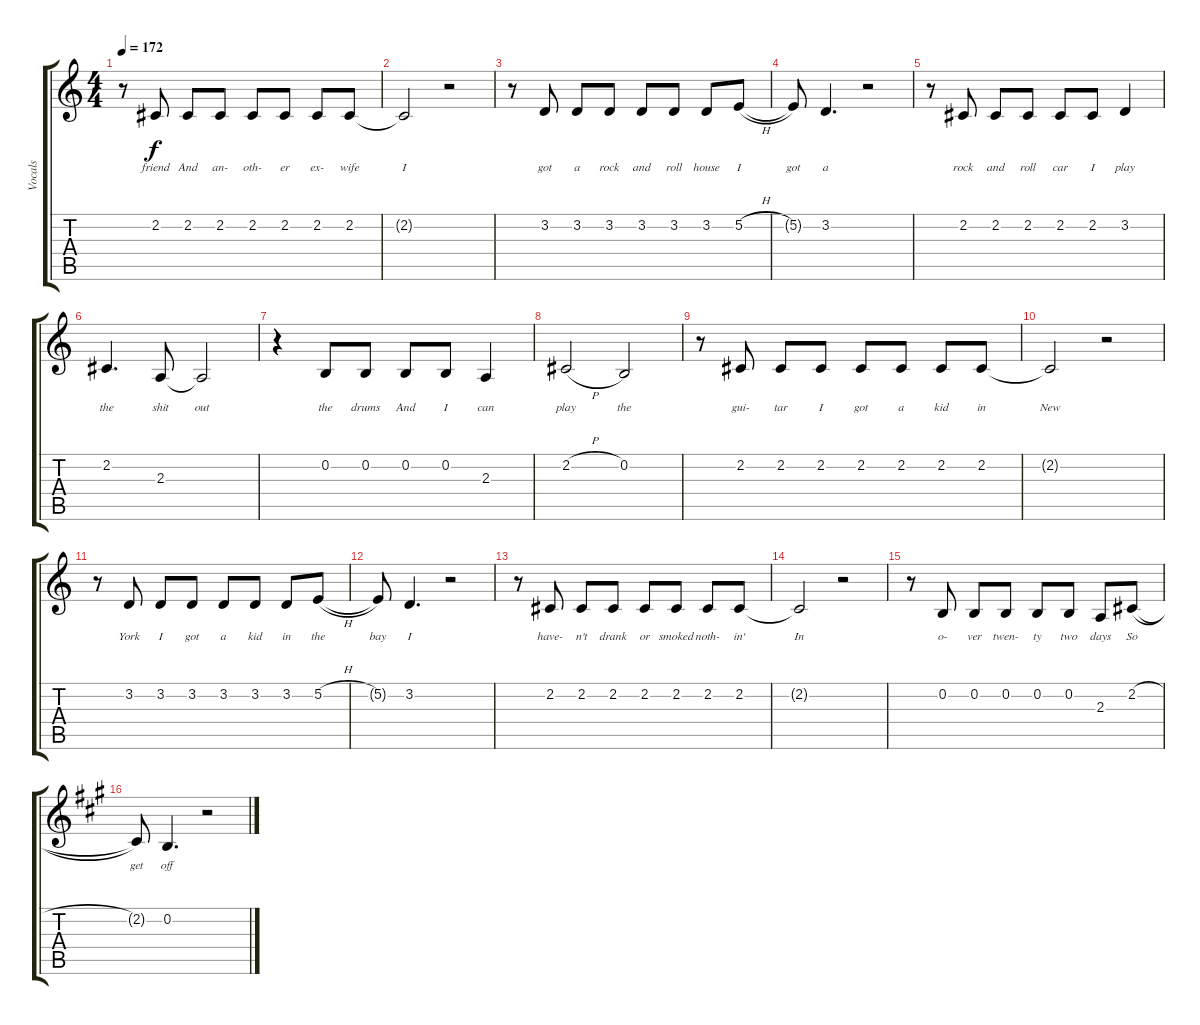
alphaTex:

\track ("Vocals" "Vocals") {instrument clarinet}
\staff {score tabs}
\tuning (E4 B3 G3 D3 A2 E2) {hide}
\ts (4 4)
\tempo 172
\clef g2
\ks c
r.8{dy mp} 2.2.8{lyrics (0 "friend") lyrics (1 "") lyrics (2 "") lyrics (3 "") lyrics (4 "") dy f} 2.2.8{lyrics (0 "And") lyrics (1 "") lyrics (2 "") lyrics (3 "") lyrics (4 "")} 2.2.8{lyrics (0 "an-") lyrics (1 "") lyrics (2 "") lyrics (3 "") lyrics (4 "")} 2.2.8{lyrics (0 "oth-") lyrics (1 "") lyrics (2 "") lyrics (3 "") lyrics (4 "")} 2.2.8{lyrics (0 "er") lyrics (1 "") lyrics (2 "") lyrics (3 "") lyrics (4 "")} 2.2.8{lyrics (0 "ex-") lyrics (1 "") lyrics (2 "") lyrics (3 "") lyrics (4 "")} 2.2.8{lyrics (0 "wife") lyrics (1 "") lyrics (2 "") lyrics (3 "") lyrics (4 "")} |
2.2{t}.2{lyrics (0 "I") lyrics (1 "") lyrics (2 "") lyrics (3 "") lyrics (4 "")} r.2 |
r.8 3.2.8{lyrics (0 "got") lyrics (1 "") lyrics (2 "") lyrics (3 "") lyrics (4 "")} 3.2.8{lyrics (0 "a") lyrics (1 "") lyrics (2 "") lyrics (3 "") lyrics (4 "")} 3.2.8{lyrics (0 "rock") lyrics (1 "") lyrics (2 "") lyrics (3 "") lyrics (4 "")} 3.2.8{lyrics (0 "and") lyrics (1 "") lyrics (2 "") lyrics (3 "") lyrics (4 "")} 3.2.8{lyrics (0 "roll") lyrics (1 "") lyrics (2 "") lyrics (3 "") lyrics (4 "")} 3.2.8{lyrics (0 "house") lyrics (1 "") lyrics (2 "") lyrics (3 "") lyrics (4 "")} 5.2{h}.8{lyrics (0 "I") lyrics (1 "") lyrics (2 "") lyrics (3 "") lyrics (4 "")} |
5.2{t}.8{lyrics (0 "got") lyrics (1 "") lyrics (2 "") lyrics (3 "") lyrics (4 "")} 3.2.4{d lyrics (0 "a") lyrics (1 "") lyrics (2 "") lyrics (3 "") lyrics (4 "")} r.2 |
r.8 2.2.8{lyrics (0 "rock") lyrics (1 "") lyrics (2 "") lyrics (3 "") lyrics (4 "")} 2.2.8{lyrics (0 "and") lyrics (1 "") lyrics (2 "") lyrics (3 "") lyrics (4 "")} 2.2.8{lyrics (0 "roll") lyrics (1 "") lyrics (2 "") lyrics (3 "") lyrics (4 "")} 2.2.8{lyrics (0 "car") lyrics (1 "") lyrics (2 "") lyrics (3 "") lyrics (4 "")} 2.2.8{lyrics (0 "I") lyrics (1 "") lyrics (2 "") lyrics (3 "") lyrics (4 "")} 3.2.4{lyrics (0 "play") lyrics (1 "") lyrics (2 "") lyrics (3 "") lyrics (4 "")} |
2.2.4{d lyrics (0 "the") lyrics (1 "") lyrics (2 "") lyrics (3 "") lyrics (4 "")} 2.3.8{lyrics (0 "shit") lyrics (1 "") lyrics (2 "") lyrics (3 "") lyrics (4 "")} 2.3{t}.2{lyrics (0 "out") lyrics (1 "") lyrics (2 "") lyrics (3 "") lyrics (4 "")} |
r.4 0.2.8{lyrics (0 "the") lyrics (1 "") lyrics (2 "") lyrics (3 "") lyrics (4 "")} 0.2.8{lyrics (0 "drums") lyrics (1 "") lyrics (2 "") lyrics (3 "") lyrics (4 "")} 0.2.8{lyrics (0 "And") lyrics (1 "") lyrics (2 "") lyrics (3 "") lyrics (4 "")} 0.2.8{lyrics (0 "I") lyrics (1 "") lyrics (2 "") lyrics (3 "") lyrics (4 "")} 2.3.4{lyrics (0 "can") lyrics (1 "") lyrics (2 "") lyrics (3 "") lyrics (4 "")} |
2.2{h}.2{lyrics (0 "play") lyrics (1 "") lyrics (2 "") lyrics (3 "") lyrics (4 "")} 0.2.2{lyrics (0 "the") lyrics (1 "") lyrics (2 "") lyrics (3 "") lyrics (4 "")} |
r.8 2.2.8{lyrics (0 "gui-") lyrics (1 "") lyrics (2 "") lyrics (3 "") lyrics (4 "")} 2.2.8{lyrics (0 "tar") lyrics (1 "") lyrics (2 "") lyrics (3 "") lyrics (4 "")} 2.2.8{lyrics (0 "I") lyrics (1 "") lyrics (2 "") lyrics (3 "") lyrics (4 "")} 2.2.8{lyrics (0 "got") lyrics (1 "") lyrics (2 "") lyrics (3 "") lyrics (4 "")} 2.2.8{lyrics (0 "a") lyrics (1 "") lyrics (2 "") lyrics (3 "") lyrics (4 "")} 2.2.8{lyrics (0 "kid") lyrics (1 "") lyrics (2 "") lyrics (3 "") lyrics (4 "")} 2.2.8{lyrics (0 "in") lyrics (1 "") lyrics (2 "") lyrics (3 "") lyrics (4 "")} |
2.2{t}.2{lyrics (0 "New") lyrics (1 "") lyrics (2 "") lyrics (3 "") lyrics (4 "")} r.2 |
r.8 3.2.8{lyrics (0 "York") lyrics (1 "") lyrics (2 "") lyrics (3 "") lyrics (4 "")} 3.2.8{lyrics (0 "I") lyrics (1 "") lyrics (2 "") lyrics (3 "") lyrics (4 "")} 3.2.8{lyrics (0 "got") lyrics (1 "") lyrics (2 "") lyrics (3 "") lyrics (4 "")} 3.2.8{lyrics (0 "a") lyrics (1 "") lyrics (2 "") lyrics (3 "") lyrics (4 "")} 3.2.8{lyrics (0 "kid") lyrics (1 "") lyrics (2 "") lyrics (3 "") lyrics (4 "")} 3.2.8{lyrics (0 "in") lyrics (1 "") lyrics (2 "") lyrics (3 "") lyrics (4 "")} 5.2{h}.8{lyrics (0 "the") lyrics (1 "") lyrics (2 "") lyrics (3 "") lyrics (4 "")} |
5.2{t}.8{lyrics (0 "bay") lyrics (1 "") lyrics (2 "") lyrics (3 "") lyrics (4 "")} 3.2.4{d lyrics (0 "I") lyrics (1 "") lyrics (2 "") lyrics (3 "") lyrics (4 "")} r.2 |
r.8 2.2.8{lyrics (0 "have-") lyrics (1 "") lyrics (2 "") lyrics (3 "") lyrics (4 "")} 2.2.8{lyrics (0 "n't") lyrics (1 "") lyrics (2 "") lyrics (3 "") lyrics (4 "")} 2.2.8{lyrics (0 "drank") lyrics (1 "") lyrics (2 "") lyrics (3 "") lyrics (4 "")} 2.2.8{lyrics (0 "or") lyrics (1 "") lyrics (2 "") lyrics (3 "") lyrics (4 "")} 2.2.8{lyrics (0 "smoked") lyrics (1 "") lyrics (2 "") lyrics (3 "") lyrics (4 "")} 2.2.8{lyrics (0 "noth-") lyrics (1 "") lyrics (2 "") lyrics (3 "") lyrics (4 "")} 2.2.8{lyrics (0 "in'") lyrics (1 "") lyrics (2 "") lyrics (3 "") lyrics (4 "")} |
2.2{t}.2{lyrics (0 "In") lyrics (1 "") lyrics (2 "") lyrics (3 "") lyrics (4 "")} r.2 |
r.8 0.2.8{lyrics (0 "o-") lyrics (1 "") lyrics (2 "") lyrics (3 "") lyrics (4 "")} 0.2.8{lyrics (0 "ver") lyrics (1 "") lyrics (2 "") lyrics (3 "") lyrics (4 "")} 0.2.8{lyrics (0 "twen-") lyrics (1 "") lyrics (2 "") lyrics (3 "") lyrics (4 "")} 0.2.8{lyrics (0 "ty") lyrics (1 "") lyrics (2 "") lyrics (3 "") lyrics (4 "")} 0.2.8{lyrics (0 "two") lyrics (1 "") lyrics (2 "") lyrics (3 "") lyrics (4 "")} 2.3.8{lyrics (0 "days") lyrics (1 "") lyrics (2 "") lyrics (3 "") lyrics (4 "")} 2.2{h}.8{lyrics (0 "So") lyrics (1 "") lyrics (2 "") lyrics (3 "") lyrics (4 "")} |
\ks a
2.2{t}.8{lyrics (0 "get") lyrics (1 "") lyrics (2 "") lyrics (3 "") lyrics (4 "")} 0.2.4{d lyrics (0 "off") lyrics (1 "") lyrics (2 "") lyrics (3 "") lyrics (4 "")} r.2
